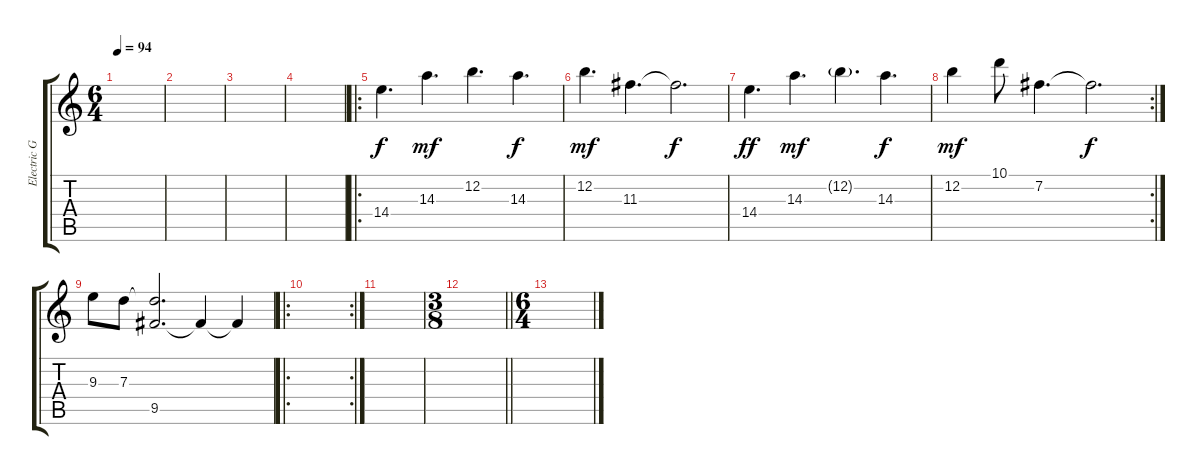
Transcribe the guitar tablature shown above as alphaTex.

\track ("Electric Guitar" "Electric G") {instrument overdrivenguitar}
\staff {score tabs}
\tuning (E4 B3 G3 D3 A2 E2) {hide}
\ts (6 4)
\tempo 94
\clef g2
\ks c
|
|
|
|
\ro
14.4.4{d} 14.3.4{d dy mf} 12.2.4{d} 14.3.4{d dy f} |
12.2.4{d dy mf} 11.3.4{d} 11.3{t}.2{d dy f} |
14.4.4{d dy ff} 14.3.4{d dy mf} 12.2{g}.4{d} 14.3.4{d dy f} |
\rc 2
12.2.4{dy mf} 10.1.8 7.2.4{d} 7.2{t}.2{d dy f} |
9.3.8{volume 10} 7.3.8 (7.3{t} 9.5).2{d} 9.5{t}.4 9.5{t}.4 |
\ro
\rc 2
|
|
\ts (3 8)
\barLineRight lightlight
|
\ts (6 4)
